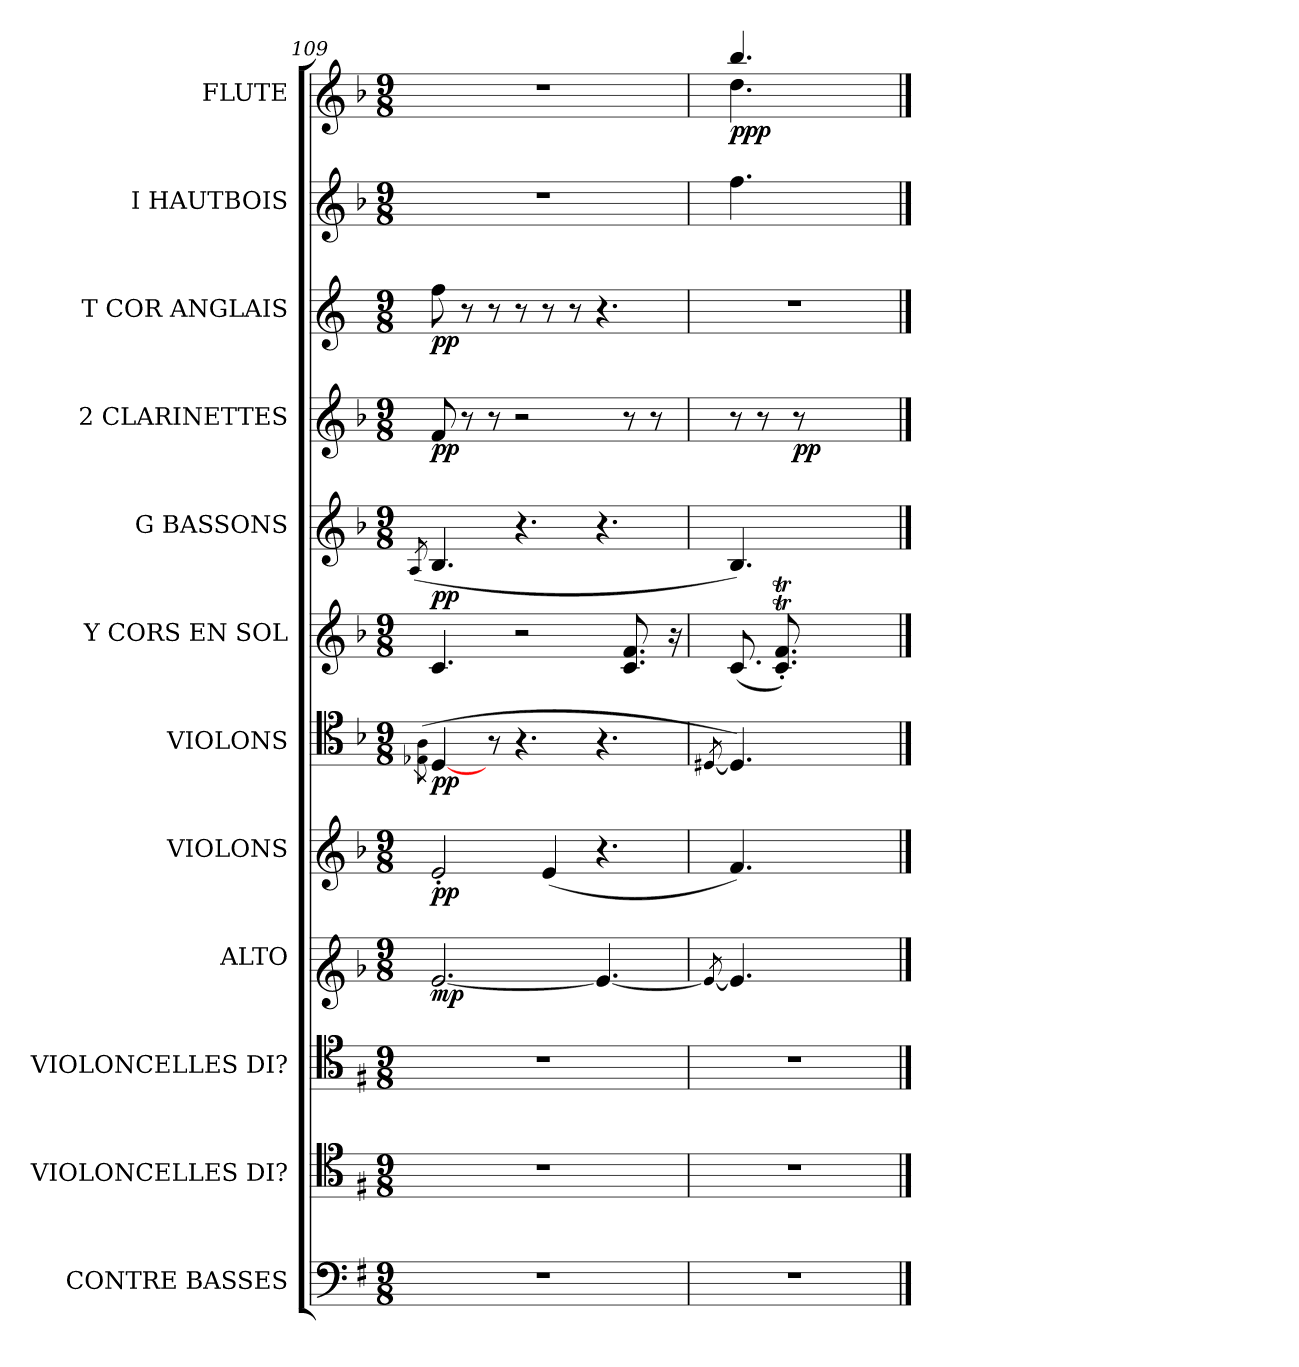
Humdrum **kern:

**kern	**kern	**kern	**kern	**dynam	**kern	**dynam	**kern	**dynam	**kern	**kern	**dynam	**kern	**dynam	**kern	**dynam	**kern	**kern	**dynam
*part12	*part11	*part10	*part9	*part9	*part8	*part8	*part7	*part7	*part6	*part5	*part5	*part4	*part4	*part3	*part3	*part2	*part1	*part1
*staff12	*staff11	*staff10	*staff9	*staff9	*staff8	*staff8	*staff7	*staff7	*staff6	*staff5	*staff5	*staff4	*staff4	*staff3	*staff3	*staff2	*staff1	*staff1
*I"CONTRE BASSES	*I"VIOLONCELLES DI?	*I"VIOLONCELLES DI?	*I"ALTO	*	*I"VIOLONS	*	*I"VIOLONS	*	*I"Y CORS EN SOL	*I"G BASSONS	*	*I"2 CLARINETTES	*	*I"T COR ANGLAIS	*	*I"I HAUTBOIS	*I"FLUTE	*
*I'CONTRE B.ES	*I'VIO. DI?	*I'VIO. DI?	*I'A.	*	*I'VIO.	*	*I'VIO.	*	*I'Y COR. EN SOL	*I'G B.NS	*	*I'2 CLA.	*	*I'T C. A.	*	*I'I HAU.	*I'Fl.	*
*clefF4	*clefC4	*clefC4	*clefG1	*	*clefG2	*	*clefC4	*	*clefG2	*clefG2	*	*clefG2	*	*clefG2	*	*clefG2	*clefG2	*
*	*	*	*	*	*	*	*	*	*	*	*	*	*	*ITrd4c7	*	*	*	*
*k[f#]	*k[f#]	*k[f#]	*k[b-]	*	*k[b-]	*	*k[b-]	*	*k[b-]	*k[b-]	*	*k[b-]	*	*k[b-]	*	*k[b-]	*k[b-]	*
*G:	*G:	*G:	*F:	*	*F:	*	*F:	*	*F:	*F:	*	*F:	*	*F:	*	*F:	*F:	*
*M9/8	*M9/8	*M9/8	*M9/8	*	*M9/8	*	*M9/8	*	*M9/8	*M9/8	*	*M9/8	*	*M9/8	*	*M9/8	*M9/8	*
=109	=109	=109	=109	=109	=109	=109	=109	=109	=109	=109	=109	=109	=109	=109	=109	=109	=109	=109
.	.	.	.	.	.	.	(8qE-Xi\ 8qAi	.	.	(8qAi/	.	.	.	.	.	.	.	.
!LO:N:vis=1	!LO:N:vis=1	!LO:N:vis=1	!	!	!	!	!	!	!	!	!	!	!	!	!	!LO:N:vis=1	!LO:N:vis=1	!
8%9r	8%9r	8%9r	[<2.gi/	mp	2e'i/	pp	[<4Di/	pp	4.ci/	4.B-i/	pp	8fi/	pp	8b-i\	pp	8%9r	8%9r	.
.	.	.	.	.	.	.	.	.	.	.	.	8r	.	8r	.	.	.	.
.	.	.	.	.	.	.	8r	.	.	.	.	8r	.	8r	.	.	.	.
.	.	.	.	.	.	.	4.r	.	2r	4.r	.	2r	.	8r	.	.	.	.
.	.	.	.	.	(4ei/	.	.	.	.	.	.	.	.	8r	.	.	.	.
.	.	.	.	.	.	.	.	.	.	.	.	.	.	8r	.	.	.	.
.	.	.	4.gi/_<	.	4.r	.	4.r	.	.	4.r	.	.	.	4.r	.	.	.	.
.	.	.	.	.	.	.	.	.	8.ci/ 8.fi	.	.	8r	.	.	.	.	.	.
.	.	.	.	.	.	.	.	.	.	.	.	8r	.	.	.	.	.	.
.	.	.	.	.	.	.	.	.	16r	.	.	.	.	.	.	.	.	.
=110	=110	=110	=110	=110	=110	=110	=110	=110	=110	=110	=110	=110	=110	=110	=110	=110	=110	=110
.	.	.	8qgi/_<	.	.	.	[>8qD#Xi/	.	.	.	.	.	.	.	.	.	.	.
!	!	!	!	!	!	!	!	!	!	!	!	!	!	!	!	!	!LO:TX:a:B:t=Rit.	!
!LO:N:vis=1	!LO:N:vis=1	!LO:N:vis=1	!	!	!	!	!	!	!	!	!	!	!	!LO:N:vis=1	!	!	!	!
*	*	*	*	*	*	*	*	*	*	*	*	*	*	*	*	*	*^	*
8%9r	8%9r	8%9r	4.gi/]	.	4.fi/)	.	4.D#i/])	.	(8.ci/	4.B-i/)	.	8r	.	8%9r	.	4.ffi\	(4.bb-i/	4.ddi\	ppp
.	.	.	.	.	.	.	.	.	.	.	.	8r	.	.	.	.	.	.	.
.	.	.	.	.	.	.	.	.	8.ci/T' 8.fiT')	.	.	.	.	.	.	.	.	.	.
.	.	.	.	.	.	.	.	.	.	.	.	8r	pp	.	.	.	.	.	.
.	.	.	2.ryy	.	2.ryy	.	2.ryy	.	2.ryy	2.ryy	.	2.ryy	.	.	.	2.ryy	2.ryy	2.ryy	.
*	*	*	*	*	*	*	*	*	*	*	*	*	*	*	*	*	*v	*v	*
==	==	==	==	==	==	==	==	==	==	==	==	==	==	==	==	==	==	==
*-	*-	*-	*-	*-	*-	*-	*-	*-	*-	*-	*-	*-	*-	*-	*-	*-	*-	*-
